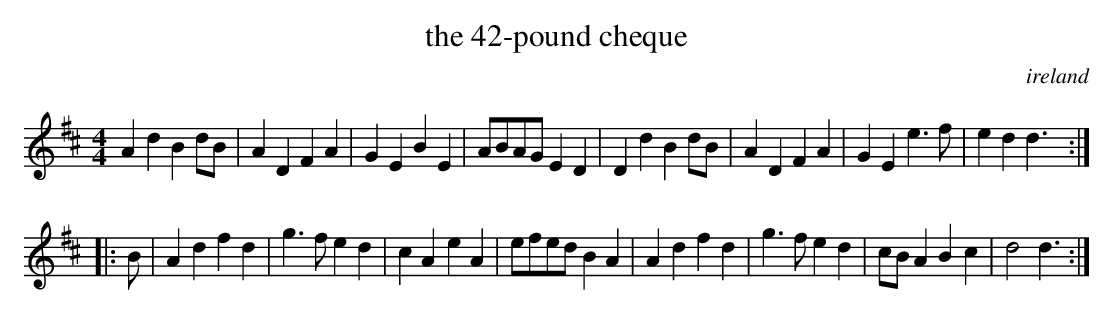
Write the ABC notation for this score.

X:1
T:the 42-pound cheque
O:ireland
M:4/4
K:D
A2d2 B2dB|A2D2 F2A2|G2E2 B2E2|ABAG E2D2|\
D2d2 B2dB|A2D2 F2A2|G2E2 e3f|e2d2 d3::
B|\
A2d2 f2d2|g3f e2d2|c2A2 e2A2|efed B2A2|\
A2d2 f2d2|g3f e2d2|cBA2 B2c2|d4 d3:|
